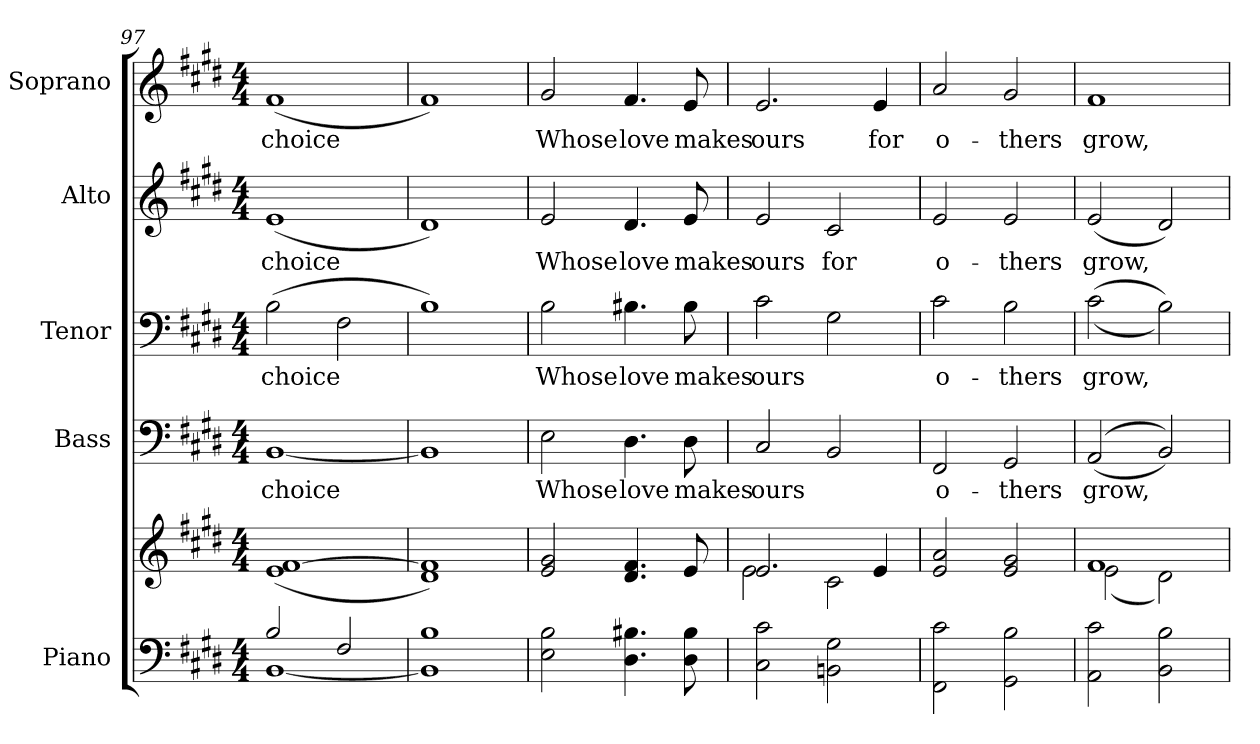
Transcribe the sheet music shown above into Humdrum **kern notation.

**kern	**kern	**kern	**text	**kern	**text	**kern	**text	**kern	**text
*part5	*part5	*part4	*part4	*part3	*part3	*part2	*part2	*part1	*part1
*staff6	*staff5	*staff4	*staff4	*staff3	*staff3	*staff2	*staff2	*staff1	*staff1
*I"Piano	*	*I"Bass	*	*I"Tenor	*	*I"Alto	*	*I"Soprano	*
*I'Pno.	*	*I'B.	*	*I'T.	*	*I'A.	*	*I'S.	*
!!LO:PB:g=z
*clefF4	*clefG2	*clefF4	*	*clefF4	*	*clefG2	*	*clefG2	*
*k[f#c#g#d#]	*k[f#c#g#d#]	*k[f#c#g#d#]	*	*k[f#c#g#d#]	*	*k[f#c#g#d#]	*	*k[f#c#g#d#]	*
*E:	*E:	*E:	*	*E:	*	*E:	*	*E:	*
*M4/4	*M4/4	*M4/4	*	*M4/4	*	*M4/4	*	*M4/4	*
=97	=97	=97	=97	=97	=97	=97	=97	=97	=97
*^	*	*	*	*	*	*	*	*	*
!	!	!	!	!LO:LY:b:color=#000000	!	!	!	!	!	!
!	!	!	!	!	!	!LO:LY:b:color=#000000	!	!	!	!
!	!	!	!	!	!	!	!	!LO:LY:b:color=#000000	!	!
!	!	!	!	!	!	!	!	!	!	!LO:LY:b:color=#000000
2Bi/	[<1BBi	(1ei [>1f#i	[<1BBi	choice	(2Bi\	choice	(1ei	choice	(1f#i	choice
2F#i/	.	.	.	.	2F#i\	.	.	.	.	.
=98	=98	=98	=98	=98	=98	=98	=98	=98	=98	=98
1Bi	1BBi]	1d#i 1f#i])	1BBi]	.	1Bi)	.	1d#i)	.	1f#i)	.
*v	*v	*	*	*	*	*	*	*	*	*
=99	=99	=99	=99	=99	=99	=99	=99	=99	=99
*^	*	*	*	*	*	*	*	*	*
!	!	!	!	!LO:LY:b:color=#000000	!	!	!	!	!	!
*v	*v	*	*	*	*	*	*	*	*	*
*^	*	*	*	*	*	*	*	*	*
!	!	!	!	!	!	!LO:LY:b:color=#000000	!	!	!	!
*v	*v	*	*	*	*	*	*	*	*	*
*^	*	*	*	*	*	*	*	*	*
!	!	!	!	!	!	!	!	!LO:LY:b:color=#000000	!	!
*v	*v	*	*	*	*	*	*	*	*	*
*^	*	*	*	*	*	*	*	*	*
!	!	!	!	!	!	!	!	!	!	!LO:LY:b:color=#000000
*v	*v	*	*	*	*	*	*	*	*	*
2Ei\ 2Bi	2ei/ 2g#i	2Ei\	Whose	2Bi\	Whose	2ei/	Whose	2g#i/	Whose
!	!	!	!LO:LY:b:color=#000000	!	!	!	!	!	!
!	!	!	!	!	!LO:LY:b:color=#000000	!	!	!	!
!	!	!	!	!	!	!	!LO:LY:b:color=#000000	!	!
!	!	!	!	!	!	!	!	!	!LO:LY:b:color=#000000
4.D#i\ 4.B#Xi	4.d#i/ 4.f#i	4.D#i\	love	4.B#Xi\	love	4.d#i/	love	4.f#i/	love
!	!	!	!LO:LY:b:color=#000000	!	!	!	!	!	!
!	!	!	!	!	!LO:LY:b:color=#000000	!	!	!	!
!	!	!	!	!	!	!	!LO:LY:b:color=#000000	!	!
!	!	!	!	!	!	!	!	!	!LO:LY:b:color=#000000
8D#i\ 8B#i	8ei/	8D#i\	makes	8B#i\	makes	8ei/	makes	8ei/	makes
!!LO:PB:g=z
=100	=100	=100	=100	=100	=100	=100	=100	=100	=100
*	*^	*	*	*	*	*	*	*	*
!	!	!	!	!LO:LY:b:color=#000000	!	!	!	!	!	!
!	!	!	!	!	!	!LO:LY:b:color=#000000	!	!	!	!
!	!	!	!	!	!	!	!	!LO:LY:b:color=#000000	!	!
!	!	!	!	!	!	!	!	!	!	!LO:LY:b:color=#000000
2C#i\ 2c#i	2.ei/	2ei\	2C#i/	ours	2c#i\	ours	2ei/	ours	2.ei/	ours
!	!	!	!	!	!	!	!	!LO:LY:b:color=#000000	!	!
2BBni\ 2G#i	.	2c#i\	2BBi/	.	2G#i\	.	2c#i/	for	.	.
!	!	!	!	!	!	!	!	!	!	!LO:LY:b:color=#000000
.	4ei/	.	.	.	.	.	.	.	4ei/	for
*	*v	*v	*	*	*	*	*	*	*	*
=101	=101	=101	=101	=101	=101	=101	=101	=101	=101
!	!	!	!LO:LY:b:color=#000000	!	!	!	!	!	!
!	!	!	!	!	!LO:LY:b:color=#000000	!	!	!	!
!	!	!	!	!	!	!	!LO:LY:b:color=#000000	!	!
!	!	!	!	!	!	!	!	!	!LO:LY:b:color=#000000
2FF#i\ 2c#i	2ei/ 2ai	2FF#i/	o-	2c#i\	o-	2ei/	o-	2ai/	o-
!	!	!	!LO:LY:b:color=#000000	!	!	!	!	!	!
!	!	!	!	!	!LO:LY:b:color=#000000	!	!	!	!
!	!	!	!	!	!	!	!LO:LY:b:color=#000000	!	!
!	!	!	!	!	!	!	!	!	!LO:LY:b:color=#000000
2GG#i\ 2Bi	2ei/ 2g#i	2GG#i/	-thers	2Bi\	-thers	2ei/	-thers	2g#i/	-thers
=102	=102	=102	=102	=102	=102	=102	=102	=102	=102
*	*^	*	*	*	*	*	*	*	*
!	!	!	!	!LO:LY:b:color=#000000	!	!	!	!	!	!
!	!	!	!	!	!	!LO:LY:b:color=#000000	!	!	!	!
!	!	!	!	!	!	!	!	!LO:LY:b:color=#000000	!	!
!	!	!	!	!	!	!	!	!	!	!LO:LY:b:color=#000000
2AAi\ 2c#i	1f#i	(2ei\	((2AAi/	grow,	((2c#i\	grow,	(2ei/	grow,	1f#i	grow,
2BBi\ 2Bi	.	2d#i\)	2BBi/))	.	2Bi\))	.	2d#i/)	.	.	.
*	*v	*v	*	*	*	*	*	*	*	*
=	=	=	=	=	=	=	=	=	=
*-	*-	*-	*-	*-	*-	*-	*-	*-	*-
